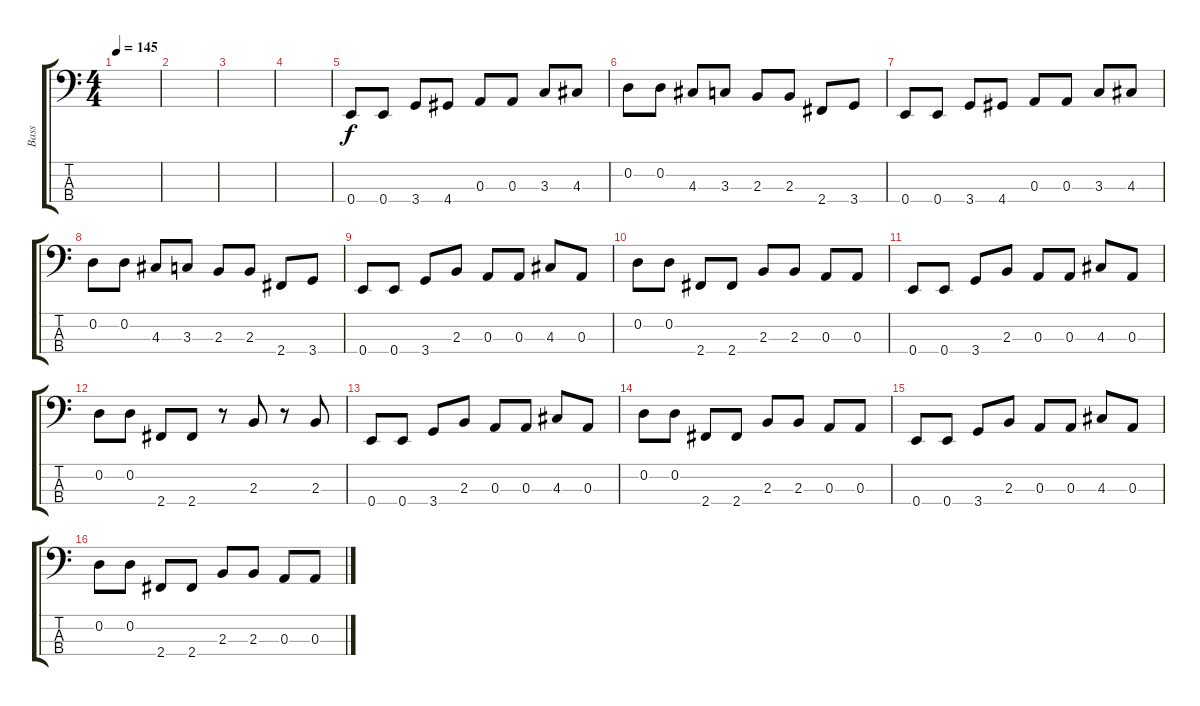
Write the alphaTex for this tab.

\track ("Bass" "Bass") {instrument electricbassfinger}
\staff {score tabs}
\tuning (G2 D2 A1 E1) {hide}
\ts (4 4)
\tempo 145
\clef f4
\ks c
|
|
|
|
0.4.8 0.4.8 3.4.8 4.4.8 0.3.8 0.3.8 3.3.8 4.3.8 |
0.2.8 0.2.8 4.3.8 3.3.8 2.3.8 2.3.8 2.4.8 3.4.8 |
0.4.8 0.4.8 3.4.8 4.4.8 0.3.8 0.3.8 3.3.8 4.3.8 |
0.2.8 0.2.8 4.3.8 3.3.8 2.3.8 2.3.8 2.4.8 3.4.8 |
0.4.8 0.4.8 3.4.8 2.3.8 0.3.8 0.3.8 4.3.8 0.3.8 |
0.2.8 0.2.8 2.4.8 2.4.8 2.3.8 2.3.8 0.3.8 0.3.8 |
0.4.8 0.4.8 3.4.8 2.3.8 0.3.8 0.3.8 4.3.8 0.3.8 |
0.2.8 0.2.8 2.4.8 2.4.8 r.8 2.3.8 r.8 2.3.8 |
0.4.8 0.4.8 3.4.8 2.3.8 0.3.8 0.3.8 4.3.8 0.3.8 |
0.2.8 0.2.8 2.4.8 2.4.8 2.3.8 2.3.8 0.3.8 0.3.8 |
0.4.8 0.4.8 3.4.8 2.3.8 0.3.8 0.3.8 4.3.8 0.3.8 |
0.2.8 0.2.8 2.4.8 2.4.8 2.3.8 2.3.8 0.3.8 0.3.8
